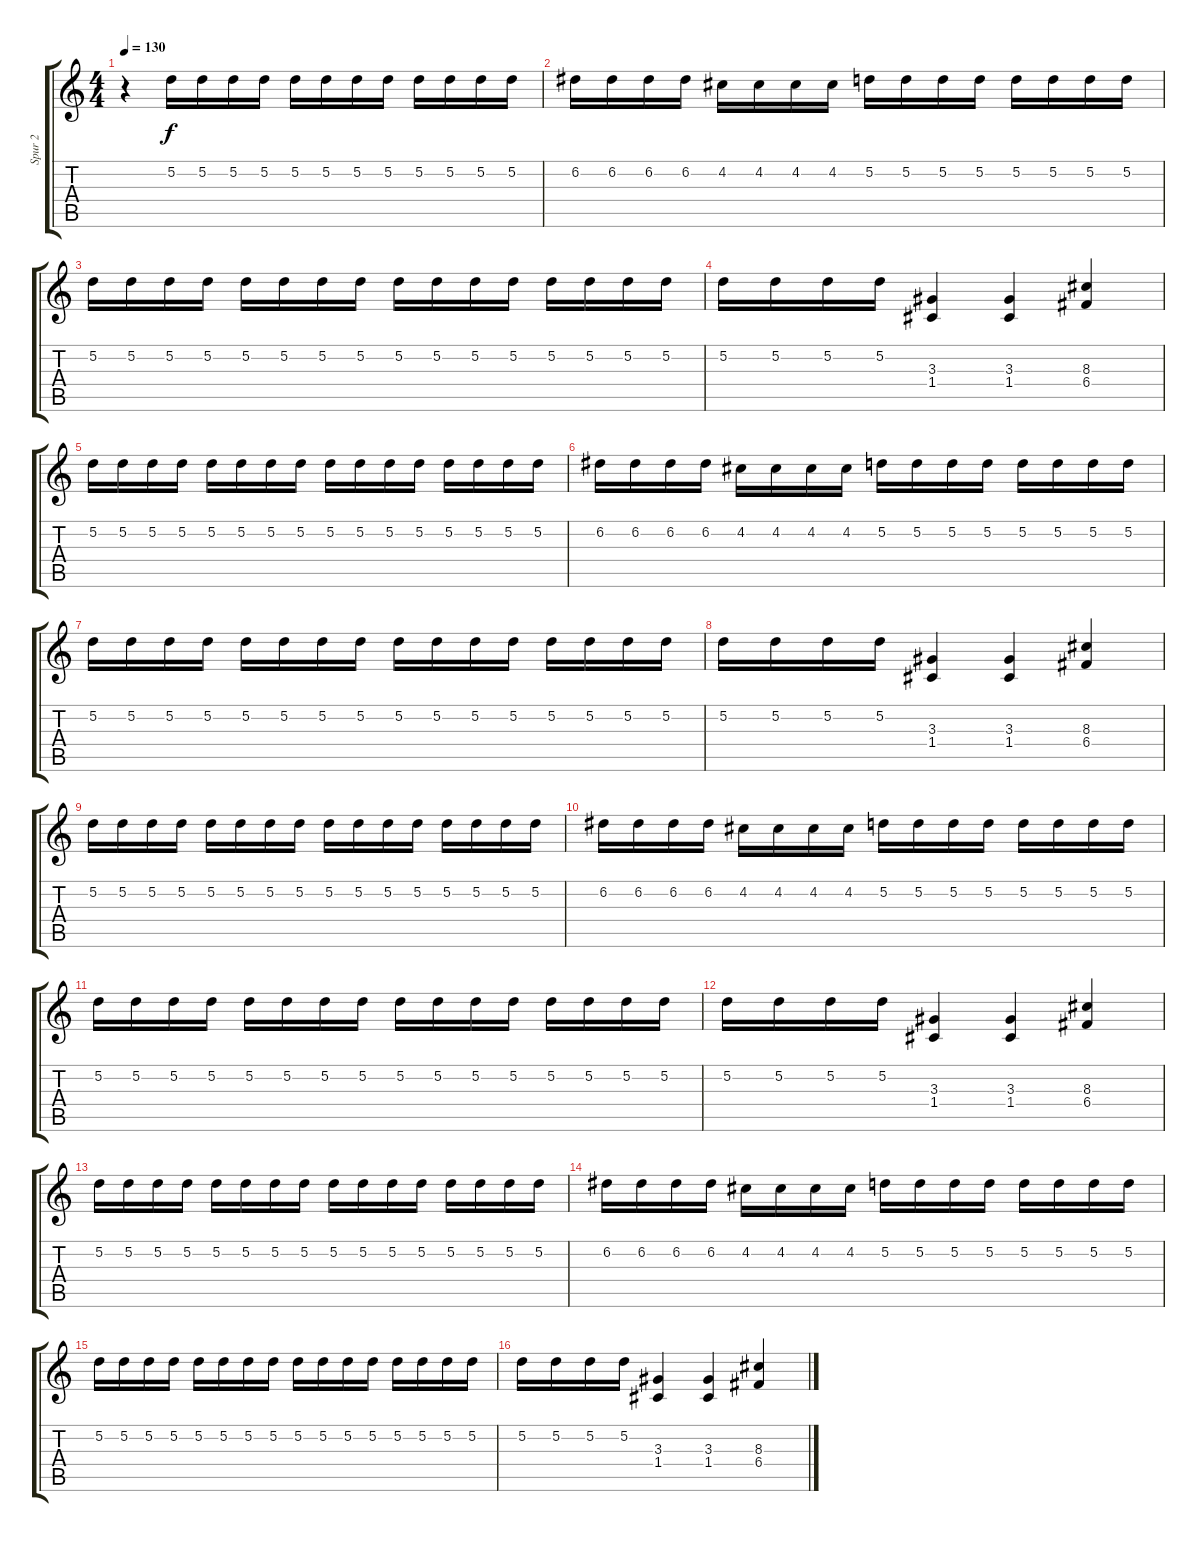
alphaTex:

\track ("Spur 2" "Spur 2") {instrument distortionguitar}
\staff {score tabs}
\tuning (D4 A3 F3 C3 G2 D2) {hide}
\ts (4 4)
\tempo 130
\clef g2
\ks c
r.4{dy f} 5.2.16 5.2.16 5.2.16 5.2.16 5.2.16 5.2.16 5.2.16 5.2.16 5.2.16 5.2.16 5.2.16 5.2.16 |
6.2.16 6.2.16 6.2.16 6.2.16 4.2.16 4.2.16 4.2.16 4.2.16 5.2.16 5.2.16 5.2.16 5.2.16 5.2.16 5.2.16 5.2.16 5.2.16 |
5.2.16 5.2.16 5.2.16 5.2.16 5.2.16 5.2.16 5.2.16 5.2.16 5.2.16 5.2.16 5.2.16 5.2.16 5.2.16 5.2.16 5.2.16 5.2.16 |
5.2.16 5.2.16 5.2.16 5.2.16 (3.3 1.4).4 (3.3 1.4).4 (8.3 6.4).4 |
5.2.16 5.2.16 5.2.16 5.2.16 5.2.16 5.2.16 5.2.16 5.2.16 5.2.16 5.2.16 5.2.16 5.2.16 5.2.16 5.2.16 5.2.16 5.2.16 |
6.2.16 6.2.16 6.2.16 6.2.16 4.2.16 4.2.16 4.2.16 4.2.16 5.2.16 5.2.16 5.2.16 5.2.16 5.2.16 5.2.16 5.2.16 5.2.16 |
5.2.16 5.2.16 5.2.16 5.2.16 5.2.16 5.2.16 5.2.16 5.2.16 5.2.16 5.2.16 5.2.16 5.2.16 5.2.16 5.2.16 5.2.16 5.2.16 |
5.2.16 5.2.16 5.2.16 5.2.16 (3.3 1.4).4 (3.3 1.4).4 (8.3 6.4).4 |
5.2.16 5.2.16 5.2.16 5.2.16 5.2.16 5.2.16 5.2.16 5.2.16 5.2.16 5.2.16 5.2.16 5.2.16 5.2.16 5.2.16 5.2.16 5.2.16 |
6.2.16 6.2.16 6.2.16 6.2.16 4.2.16 4.2.16 4.2.16 4.2.16 5.2.16 5.2.16 5.2.16 5.2.16 5.2.16 5.2.16 5.2.16 5.2.16 |
5.2.16 5.2.16 5.2.16 5.2.16 5.2.16 5.2.16 5.2.16 5.2.16 5.2.16 5.2.16 5.2.16 5.2.16 5.2.16 5.2.16 5.2.16 5.2.16 |
5.2.16 5.2.16 5.2.16 5.2.16 (3.3 1.4).4 (3.3 1.4).4 (8.3 6.4).4 |
5.2.16 5.2.16 5.2.16 5.2.16 5.2.16 5.2.16 5.2.16 5.2.16 5.2.16 5.2.16 5.2.16 5.2.16 5.2.16 5.2.16 5.2.16 5.2.16 |
6.2.16 6.2.16 6.2.16 6.2.16 4.2.16 4.2.16 4.2.16 4.2.16 5.2.16 5.2.16 5.2.16 5.2.16 5.2.16 5.2.16 5.2.16 5.2.16 |
5.2.16 5.2.16 5.2.16 5.2.16 5.2.16 5.2.16 5.2.16 5.2.16 5.2.16 5.2.16 5.2.16 5.2.16 5.2.16 5.2.16 5.2.16 5.2.16 |
5.2.16 5.2.16 5.2.16 5.2.16 (3.3 1.4).4 (3.3 1.4).4 (8.3 6.4).4
